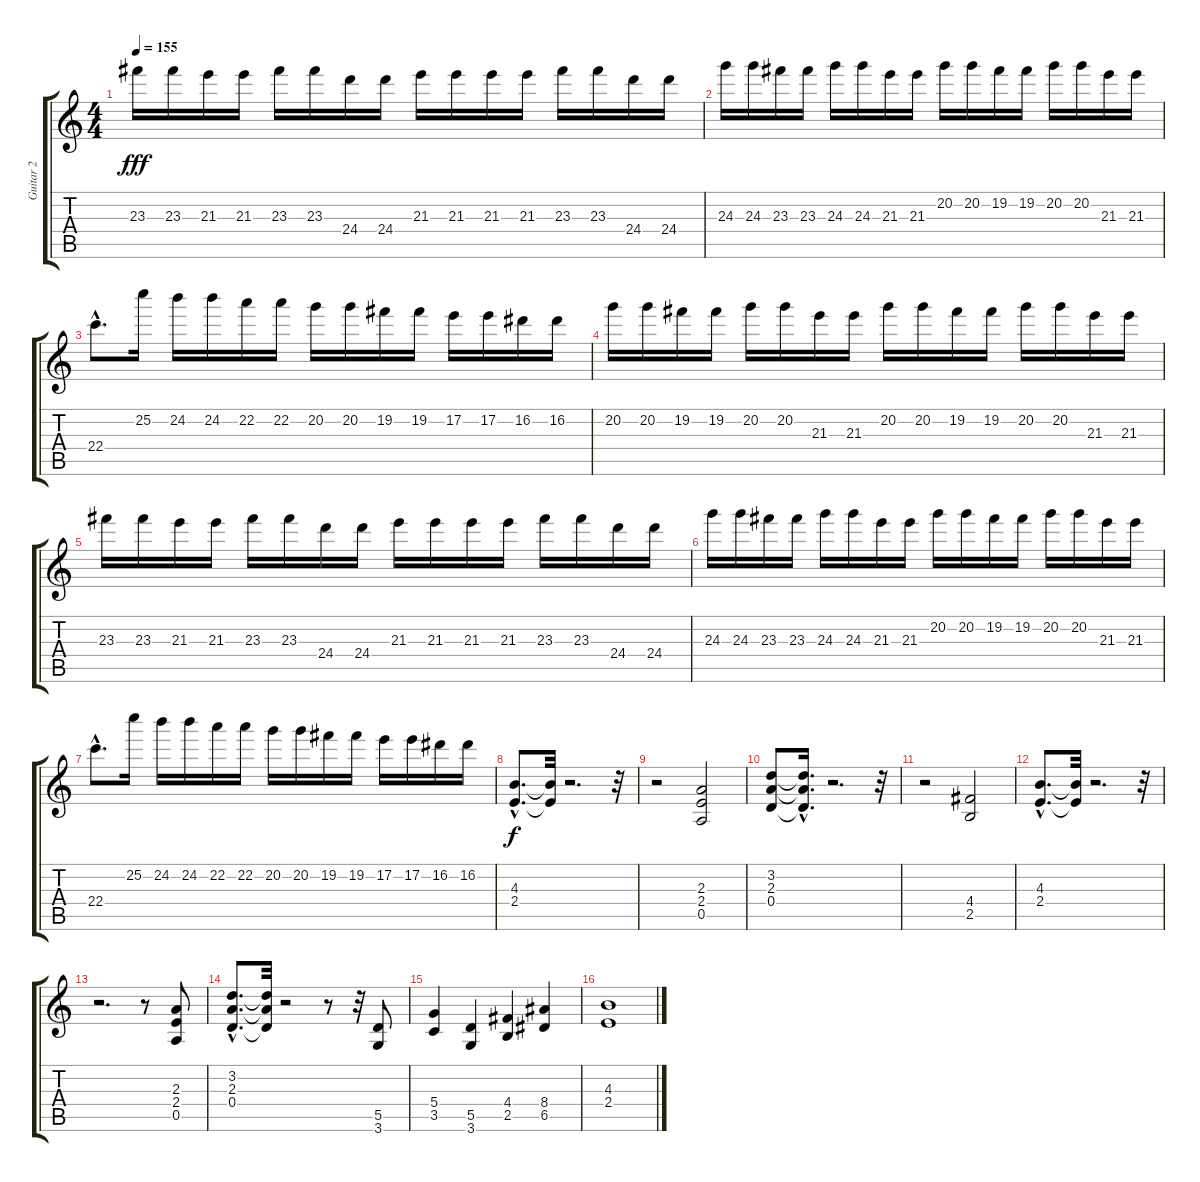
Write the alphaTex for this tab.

\track ("Guitar 2" "Guitar 2") {instrument distortionguitar}
\staff {score tabs}
\tuning (E4 B3 G3 D3 A2 E2) {hide}
\ts (4 4)
\tempo 155
\clef g2
\ks c
23.3.16{dy fff} 23.3.16 21.3.16 21.3.16 23.3.16 23.3.16 24.4.16 24.4.16 21.3.16 21.3.16 21.3.16 21.3.16 23.3.16 23.3.16 24.4.16 24.4.16 |
24.3.16 24.3.16 23.3.16 23.3.16 24.3.16 24.3.16 21.3.16 21.3.16 20.2.16 20.2.16 19.2.16 19.2.16 20.2.16 20.2.16 21.3.16 21.3.16 |
22.4{hac}.8{d} 25.2.16 24.2.16 24.2.16 22.2.16 22.2.16 20.2.16 20.2.16 19.2.16 19.2.16 17.2.16 17.2.16 16.2.16 16.2.16 |
20.2.16 20.2.16 19.2.16 19.2.16 20.2.16 20.2.16 21.3.16 21.3.16 20.2.16 20.2.16 19.2.16 19.2.16 20.2.16 20.2.16 21.3.16 21.3.16 |
23.3.16 23.3.16 21.3.16 21.3.16 23.3.16 23.3.16 24.4.16 24.4.16 21.3.16 21.3.16 21.3.16 21.3.16 23.3.16 23.3.16 24.4.16 24.4.16 |
24.3.16 24.3.16 23.3.16 23.3.16 24.3.16 24.3.16 21.3.16 21.3.16 20.2.16 20.2.16 19.2.16 19.2.16 20.2.16 20.2.16 21.3.16 21.3.16 |
22.4{hac}.8{d} 25.2.16 24.2.16 24.2.16 22.2.16 22.2.16 20.2.16 20.2.16 19.2.16 19.2.16 17.2.16 17.2.16 16.2.16 16.2.16 |
(4.3{hac} 2.4{hac}).8{d dy f} (4.3{t} 2.4{t}).32 r.2{d} r.32 |
r.2 (2.3 2.4 0.5).2 |
(3.2 2.3 0.4).8 (3.2{hac t} 2.3{hac t} 0.4{hac t}).16{d} r.2{d} r.32 |
r.2 (4.4 2.5).2 |
(4.3{hac} 2.4{hac}).8{d} (4.3{t} 2.4{t}).32 r.2{d} r.32 |
r.2{d} r.8 (2.3 2.4 0.5).8 |
(3.2{hac} 2.3{hac} 0.4{hac}).8{d} (3.2{t} 2.3{t} 0.4{t}).32 r.2 r.8 r.32 (5.5 3.6).8 |
(5.4 3.5).4 (5.5 3.6).4 (4.4 2.5).4 (8.4 6.5).4 |
(4.3 2.4).1
